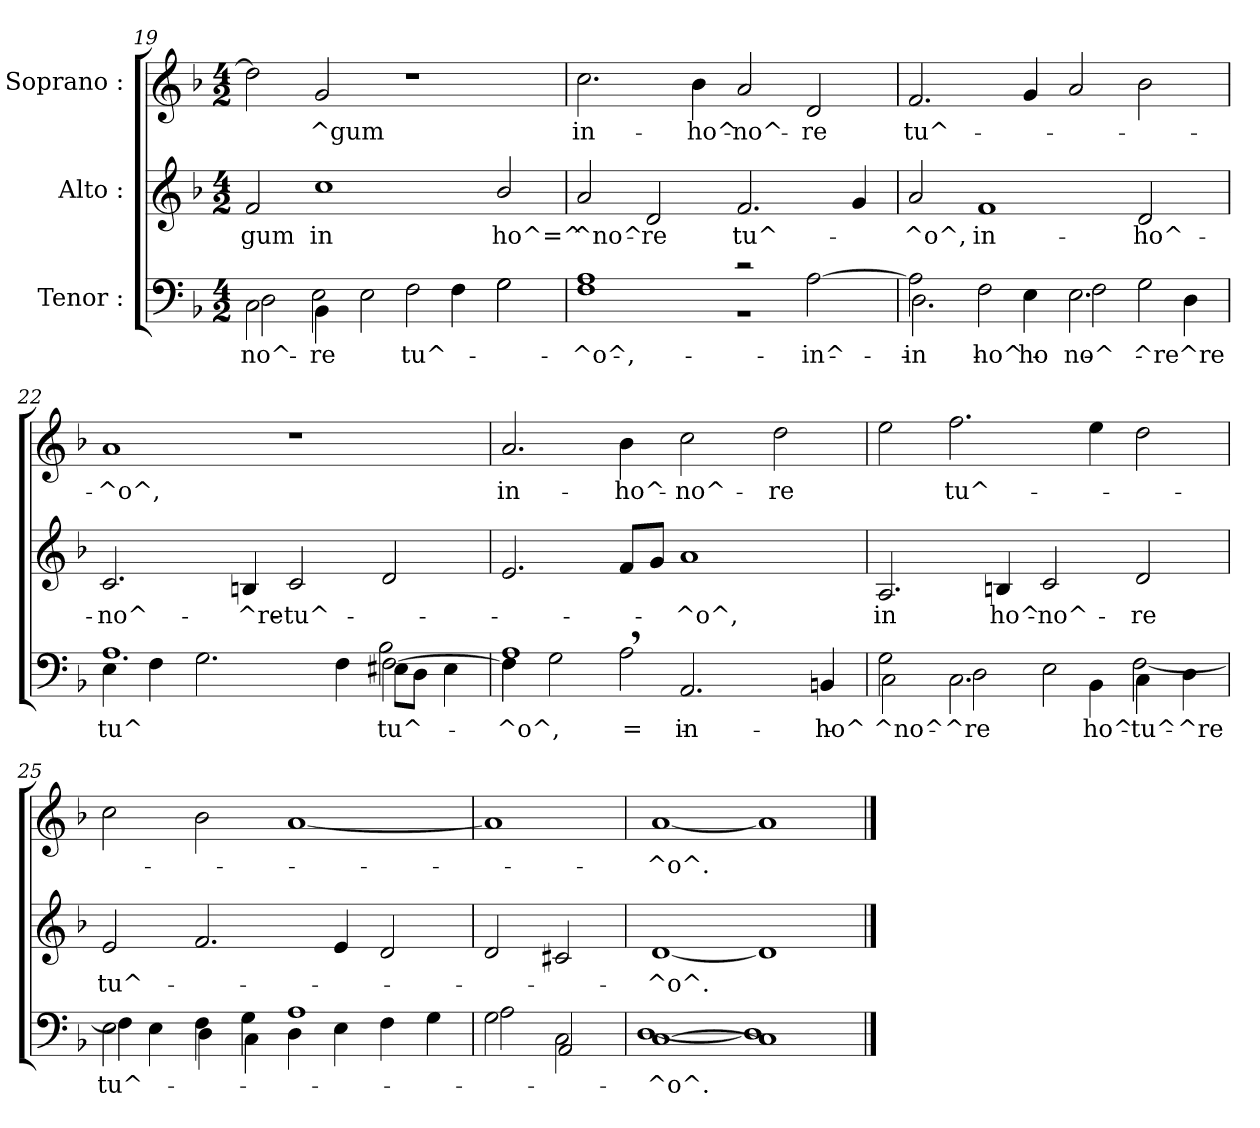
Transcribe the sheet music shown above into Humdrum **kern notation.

**kern	**text	**kern	**text	**kern	**text
*part3	*part3	*part2	*part2	*part1	*part1
*staff3	*staff3	*staff2	*staff2	*staff1	*staff1
*I"Tenor :	*	*I"Alto :	*	*I"Soprano :	*
*clefF4	*	*clefG2	*	*clefG2	*
*k[b-]	*	*k[b-]	*	*k[b-]	*
*F:	*	*F:	*	*F:	*
*M4/2	*	*M4/2	*	*M4/2	*
=19	=19	=19	=19	=19	=19
*^	*	*	*	*	*
!	!	!LO:LY:b	!	!LO:LY:b	!	!
2C\	2D\	no^-	2f/	-gum	2dd\]	.
!	!	!LO:LY:b	!	!LO:LY:b	!	!LO:LY:b
4BB-\	2E\	-re	1cc	in	2g/	-^gum
2E\	.	.	.	.	.	.
!	!	!LO:LY:b	!	!	!	!
.	2F\	tu^-	.	.	1r	.
4F\	.	.	.	.	.	.
!	!	!	!	!LO:LY:b	!	!
2G\	2G\	.	2b-/	ho^=^	.	.
!!LO:LB:g=z
=20	=20	=20	=20	=20	=20	=20
!	!	!LO:LY:b	!	!	!	!
!	!	!LO:LY:b	!	!LO:LY:b	!	!LO:LY:b
1A	1F	-^o^,	2a/	^no^-	2.cc\	in-
!	!	!	!	!LO:LY:b	!	!
.	.	.	2d/	-re	.	.
!	!	!	!	!	!	!LO:LY:b
.	.	.	.	.	4b-\	-ho^-
!	!	!	!	!LO:LY:b	!	!LO:LY:b
2rc	1r	.	2.f/	tu^-	2a/	-no^-
!	!	!LO:LY:b	!	!	!	!LO:LY:b
[>2A\	.	in^-	.	.	2d/	-re
.	.	.	4g/	.	.	.
=21	=21	=21	=21	=21	=21	=21
!	!	!LO:LY:b	!	!LO:LY:b	!	!LO:LY:b
2A\]	2.D\	in	2a/	-^o^,	2.f/	tu^-
!	!	!LO:LY:b	!	!LO:LY:b	!	!
2F\	.	ho^-	1f	in-	.	.
!	!	!LO:LY:b	!	!	!	!
.	4E\	ho-	.	.	4g/	.
!	!	!LO:LY:b	!	!	!	!
!	!	!LO:LY:b	!	!	!	!
2.E\	2F\	-no^-	.	.	2a/	.
!	!	!LO:LY:b	!	!LO:LY:b	!	!
.	2G\	-^re	2d/	-ho^-	2b-\	.
!	!	!LO:LY:b	!	!	!	!
4D\	.	-^re	.	.	.	.
*v	*v	*	*	*	*	*
=22	=22	=22	=22	=22	=22
!	!LO:LY:b	!	!LO:LY:b	!	!LO:LY:b
*^	*	*	*	*	*
*	*^	*	*	*	*	*
4E\	1.A	1.ryy	tu^	2.c/	-no^-	1a	-^o^,
4F\	.	.	.	.	.	.	.
2.G\	.	.	.	.	.	.	.
!	!	!	!	!	!LO:LY:b	!	!
.	.	.	.	4Bn/	-^re-	.	.
!	!	!	!	!	!LO:LY:b	!	!
.	.	.	.	2c/	-tu^-	1r	.
4F\	.	.	.	.	.	.	.
!	!	!	!LO:LY:b	!	!	!	!
[>2F\	8E#X\L	2B-\	tu^-	2d/	.	.	.
.	8D\J	.	.	.	.	.	.
.	4E#\	.	.	.	.	.	.
=23	=23	=23	=23	=23	=23	=23	=23
!	!	!	!LO:LY:b	!	!	!	!LO:LY:b
4F\]	4F\	1A,<	-^o^,	2.e/	.	2.a/	in-
2G\	1..ryy	.	.	.	.	.	.
!	!	!	!LO:LY:b	!	!	!	!LO:LY:b
2A\	.	.	-=-	8f/L	.	4b-\	-ho^-
.	.	.	.	8g/J	.	.	.
!	!	!	!LO:LY:b	!	!LO:LY:b	!	!LO:LY:b
.	.	2.AA/	in	1a	-^o^,	2cc\	-no^-
2.ryy	.	.	.	.	.	.	.
!	!	!	!	!	!	!	!LO:LY:b
.	.	.	.	.	.	2dd\	-re
!	!	!	!LO:LY:b	!	!	!	!
.	.	4BBn/	ho^-	.	.	.	.
!!LO:LB:g=z
=24	=24	=24	=24	=24	=24	=24	=24
!	!	!	!LO:LY:b	!	!	!	!
!	!	!	!LO:LY:b	!	!LO:LY:b	!	!
*	*v	*v	*	*	*	*	*
2G\	2C\	^no^-	2.A/	in	2ee\	.
!	!	!LO:LY:b	!	!	!	!
!	!	!LO:LY:b	!	!	!	!LO:LY:b
2.C\	2D\	-^re	.	.	2.ff\	tu^-
!	!	!	!	!LO:LY:b	!	!
.	.	.	4Bn/	ho^-	.	.
!	!	!	!	!LO:LY:b	!	!
.	2E\	.	2c/	-no^-	.	.
!	!	!LO:LY:b	!	!	!	!
4BB-\	.	ho^-	.	.	4ee\	.
!	!	!LO:LY:b	!	!	!	!
!	!	!LO:LY:b	!	!LO:LY:b	!	!
4C\	[>2F\	tu^-	2d/	-re	2dd\	.
!	!	!LO:LY:b	!	!	!	!
4D\	.	-^re	.	.	.	.
=25	=25	=25	=25	=25	=25	=25
!	!	!LO:LY:b	!	!LO:LY:b	!	!
2E\	4F\]	-tu^-	2e/	tu^-	2cc\	.
.	4E\	.	.	.	.	.
4F\	4D\	.	2.f/	.	2b-\	.
4G\	4C\	.	.	.	.	.
1A	4D\	.	.	.	[<1a	.
.	4E\	.	4e/	.	.	.
.	4F\	.	2d/	.	.	.
.	4G\	.	.	.	.	.
=26	=26	=26	=26	=26	=26	=26
2G\	2A\	.	2d/	.	1a]	.
2C\	2AA/	.	2c#X/	.	.	.
=27	=27	=27	=27	=27	=27	=27
!	!	!LO:LY:b	!	!	!	!
!	!	!LO:LY:b	!	!LO:LY:b	!	!LO:LY:b
[>1C	[>1D	^o^.	[<1d	-^o^.	[<1a	-^o^.
1C]	1D]	.	1d]	.	1a]	.
*v	*v	*	*	*	*	*
==	==	==	==	==	==
*-	*-	*-	*-	*-	*-
